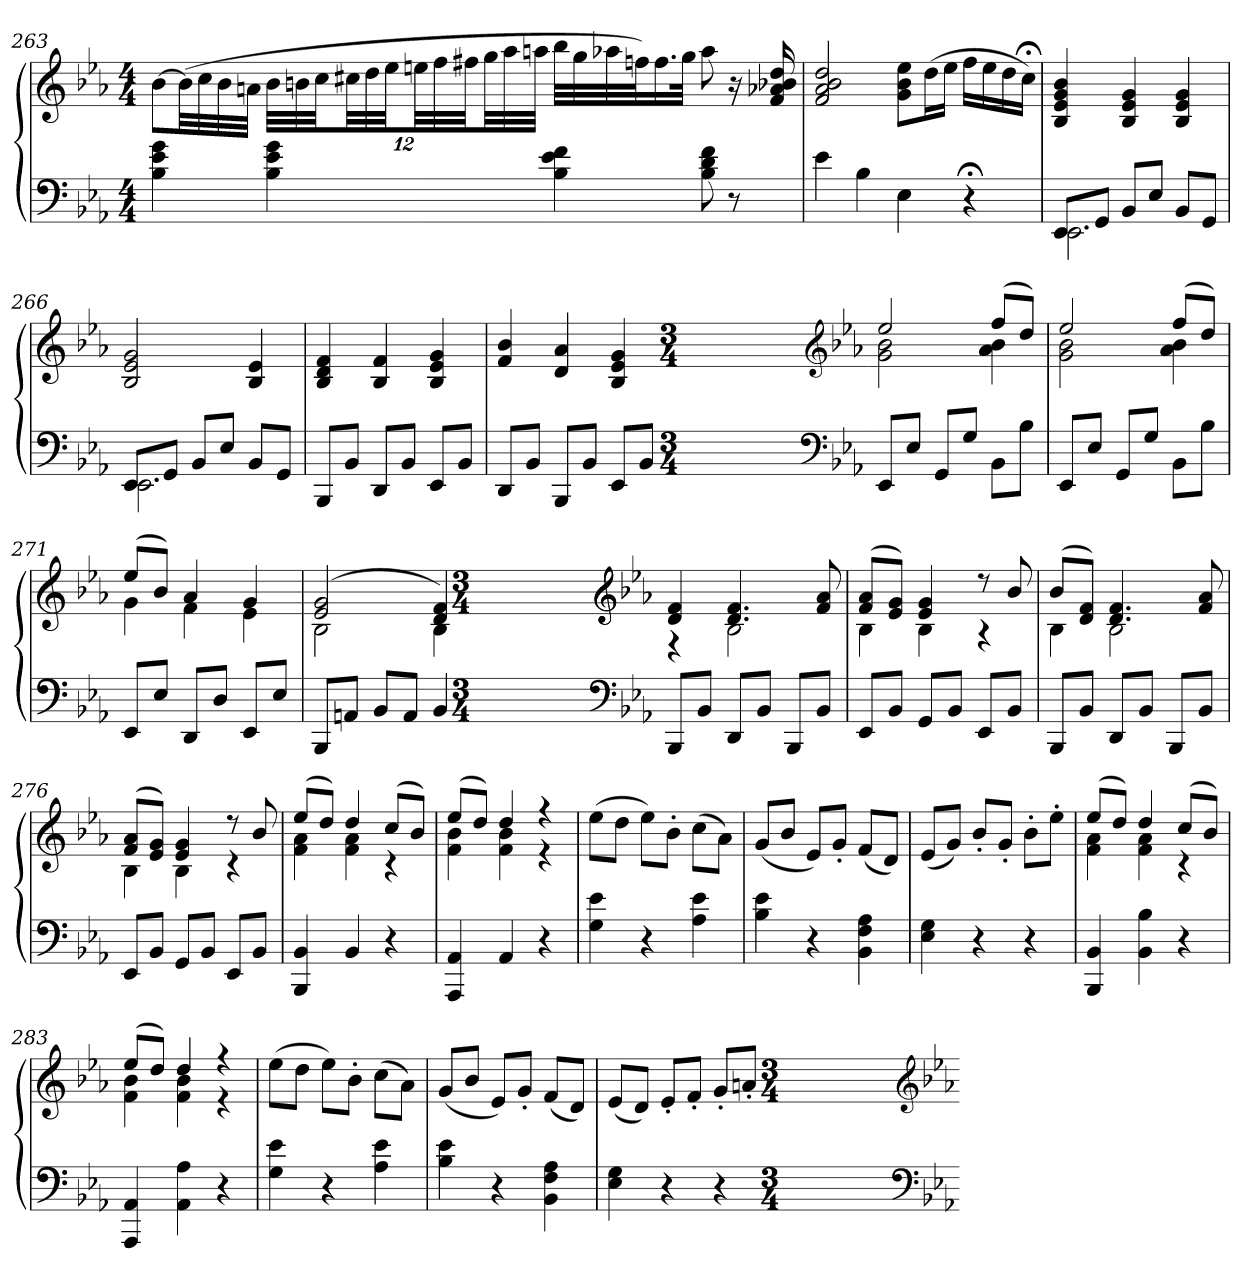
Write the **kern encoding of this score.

**kern	**kern
*part1	*part1
*staff2	*staff1
*clefF4	*clefG2
*k[b-e-a-]	*k[b-e-a-]
*M4/4	*M4/4
=263	=263
4B- 4e- 4g	[8b-L
.	(32b-LL]
.	32cc
.	32b-
.	32anJJJ
4B- 4e- 4g	48b-LLL
.	48bn
.	48ccJJ
.	48cc#XLL
.	48dd
.	48ee-JJ
.	48eenLL
.	48ff
.	48ff#XJJ
.	48ggLL
.	48aa-
.	48aanJJJ
4B- 4e- 4f	32bb-LLL
.	32gg
.	32aa-X
.	32ffnJ)
.	16.ff
.	32ggJJk
8B- 8d 8f	8aa-
8r	16r
.	16f 16a-X 16b-X 16dd
=264	=264
4e-	2f 2a- 2b- 2dd
4B-	.
4E-	8g 8b- 8ee-L
.	(16ddL
.	16ee-JJ
4r;<	16ffLL
.	16ee-
.	16dd
.	16cc;<JJ)
=	=
*^	*
8EE-L	2.EE-	4B- 4e- 4g 4b-
8GGJ	.	.
8BB-L	.	4B- 4e- 4g
8E-J	.	.
8BB-L	.	4B- 4e- 4g
8GGJ	.	.
=266	=266	=266
8EE-L	2.EE-	2B- 2e- 2g
8GGJ	.	.
8BB-L	.	.
8E-J	.	.
8BB-L	.	4B- 4e-
8GGJ	.	.
*v	*v	*
=267	=267
8BBB-L	4B- 4d 4f
8BB-J	.
8DDL	4B- 4f
8BB-J	.
8EE-L	4B- 4e- 4g
8BB-J	.
=268	=268
8DDL	4f 4b-
8BB-J	.
8BBB-L	4d 4a-
8BB-J	.
8EE-L	4B- 4e- 4g
8BB-J	.
*clefF4	*clefG2
*k[b-e-a-]	*k[b-e-a-]
*M3/4	*M3/4
=-	=-
*	*^
8EE-L	2ee-	2g 2b-
8E-J	.	.
8GGL	.	.
8GJ	.	.
8BB-L	(8ffL	4a- 4b-
8B-J	8ddJ)	.
=270	=270	=270
8EE-L	2ee-	2g 2b-
8E-J	.	.
8GGL	.	.
8GJ	.	.
8BB-L	(8ffL	4a- 4b-
8B-J	8ddJ)	.
=271	=271	=271
8EE-L	(8ee-L	4g
8E-J	8b-J)	.
8DDL	4a-	4f
8DJ	.	.
8EE-L	4g	4e-
8E-J	.	.
=272	=272	=272
8BBB-L	(2e- 2g	2B-
8AAnJ	.	.
8BB-L	.	.
8AAJ	.	.
4BB-	4d 4f)	4B-
*clefF4	*clefG2	*
*k[b-e-a-]	*k[b-e-a-]	*
*M3/4	*M3/4	*
=-	=-	=-
8BBB-L	4d 4f	4r
8BB-J	.	.
8DDL	4.d 4.f	2B-
8BB-J	.	.
8BBB-L	.	.
8BB-J	8f 8a-	.
=274	=274	=274
8EE-L	(8f 8a-L	4B-
8BB-J	8e- 8gJ)	.
8GGL	4e- 4g	4B-
8BB-J	.	.
8EE-L	8r	4r
8BB-J	8b-	.
=275	=275	=275
8BBB-L	(8b-L	4B-
8BB-J	8d 8fJ)	.
8DDL	4.d 4.f	2B-
8BB-J	.	.
8BBB-L	.	.
8BB-J	8f 8a-	.
=276	=276	=276
8EE-L	(8f 8a-L	4B-
8BB-J	8e- 8gJ)	.
8GGL	4e- 4g	4B-
8BB-J	.	.
8EE-L	8r	4r
8BB-J	8b-	.
=277	=277	=277
4BBB- 4BB-	(8ee-L	4f 4a-
.	8ddJ)	.
4BB-	4dd	4f 4a-
4r	(8ccL	4r
.	8b-J)	.
=278	=278	=278
4AAA- 4AA-	(8ee-L	4f 4b-
.	8ddJ)	.
4AA-	4dd	4f 4b-
4r	4r	4r
*	*v	*v
=279	=279
4G 4e-	(8ee-L
.	8ddJ
4r	8ee-L)
.	8b-'J
4A- 4e-	(8ccL
.	8a-J)
=280	=280
4B- 4e-	(8gL
.	8b-J
4r	8e-L)
.	8g'J
4BB- 4F 4A-	(8fL
.	8dJ)
=281	=281
4E- 4G	(8e-L
.	8gJ)
4r	8b-'L
.	8g'J
4r	8b-'L
.	8ee-'J
=	=
*	*^
4BBB- 4BB-	(8ee-L	4f 4a-
.	8ddJ)	.
4BB- 4B-	4dd	4f 4a-
4r	(8ccL	4r
.	8b-J)	.
=283	=283	=283
4AAA- 4AA-	(8ee-L	4f 4b-
.	8ddJ)	.
4AA- 4A-	4dd	4f 4b-
4r	4r	4r
*	*v	*v
=284	=284
4G 4e-	(8ee-L
.	8ddJ
4r	8ee-L)
.	8b-'J
4A- 4e-	(8ccL
.	8a-J)
=285	=285
4B- 4e-	(8gL
.	8b-J
4r	8e-L)
.	8g'J
4BB- 4F 4A-	(8fL
.	8dJ)
=286	=286
4E- 4G	(8e-L
.	8dJ)
4r	8e-'L
.	8f'J
4r	8g'L
.	8an'J
*clefF4	*clefG2
*k[b-e-a-]	*k[b-e-a-]
*M3/4	*M3/4
=-	=-
*-	*-
